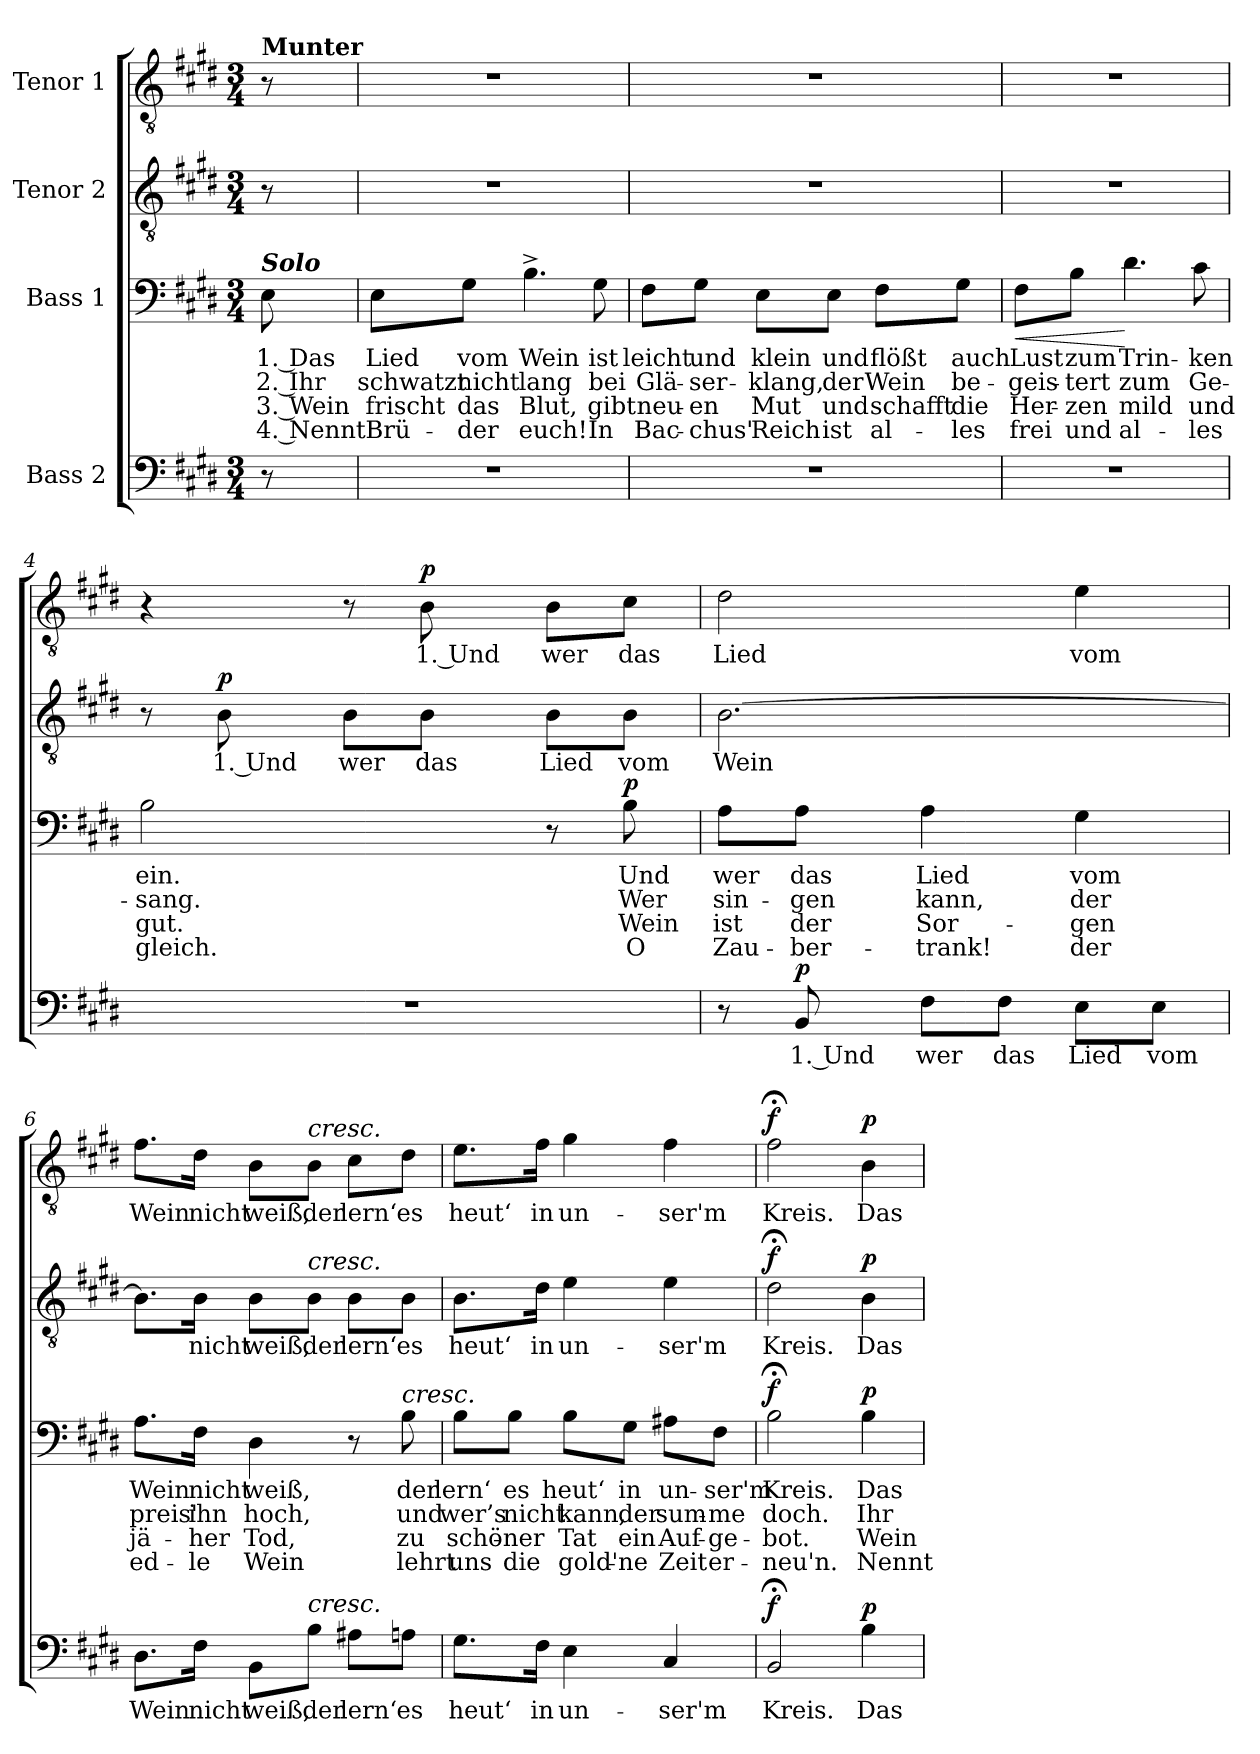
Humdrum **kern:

**kern	**text	**dynam	**kern	**text	**text	**text	**text	**dynam	**kern	**text	**dynam	**kern	**text	**dynam
*part4	*part4	*part4	*part3	*part3	*part3	*part3	*part3	*part3	*part2	*part2	*part2	*part1	*part1	*part1
*staff4	*staff4	*staff4	*staff3	*staff3	*staff3	*staff3	*staff3	*staff3	*staff2	*staff2	*staff2	*staff1	*staff1	*staff1
*I"Bass 2	*	*	*I"Bass 1	*	*	*	*	*	*I"Tenor 2	*	*	*I"Tenor 1	*	*
*clefF4	*	*	*clefF4	*	*	*	*	*	*clefGv2	*	*	*clefGv2	*	*
*k[f#c#g#d#]	*	*	*k[f#c#g#d#]	*	*	*	*	*	*k[f#c#g#d#]	*	*	*k[f#c#g#d#]	*	*
*M3/4	*	*	*M3/4	*	*	*	*	*	*M3/4	*	*	*M3/4	*	*
=	=	=	=	=	=	=	=	=	=	=	=	=	=	=
!	!	!	!	!	!	!	!	!	!	!	!	!LO:TX:a:B:t=Munter	!	!
!	!	!	!LO:TX:a:Bi:t=Solo	!	!	!	!	!	!	!	!	!	!	!
!	!	!	!	!LO:LY:b	!LO:LY:b	!LO:LY:b	!LO:LY:b	!	!	!	!	!	!	!
8r	.	.	8E\	1. Das	2. Ihr	3. Wein	4. Nennt	.	8r	.	.	8r	.	.
=1	=1	=1	=1	=1	=1	=1	=1	=1	=1	=1	=1	=1	=1	=1
!	!	!	!	!LO:LY:b	!LO:LY:b	!LO:LY:b	!LO:LY:b	!	!	!	!	!	!	!
2.r	.	.	8E\L	Lied	schwatzt	frischt	Brü-	.	2.r	.	.	2.r	.	.
!	!	!	!	!LO:LY:b	!LO:LY:b	!LO:LY:b	!LO:LY:b	!	!	!	!	!	!	!
.	.	.	8G#\J	vom	nicht	das	-der	.	.	.	.	.	.	.
!	!	!	!	!LO:LY:b	!LO:LY:b	!LO:LY:b	!LO:LY:b	!	!	!	!	!	!	!
.	.	.	4.B^\	Wein	lang	Blut,	euch!	.	.	.	.	.	.	.
!	!	!	!	!LO:LY:b	!LO:LY:b	!LO:LY:b	!LO:LY:b	!	!	!	!	!	!	!
.	.	.	8G#\	ist	bei	gibt	In	.	.	.	.	.	.	.
=2	=2	=2	=2	=2	=2	=2	=2	=2	=2	=2	=2	=2	=2	=2
!	!	!	!	!LO:LY:b	!LO:LY:b	!LO:LY:b	!LO:LY:b	!	!	!	!	!	!	!
2.r	.	.	8F#\L	leicht	Glä-	neu-	Bac-	.	2.r	.	.	2.r	.	.
!	!	!	!	!LO:LY:b	!LO:LY:b	!LO:LY:b	!LO:LY:b	!	!	!	!	!	!	!
.	.	.	8G#\J	und	-ser-	-en	-chus'	.	.	.	.	.	.	.
!	!	!	!	!LO:LY:b	!LO:LY:b	!LO:LY:b	!LO:LY:b	!	!	!	!	!	!	!
.	.	.	8E\L	klein	-klang,	Mut	Reich	.	.	.	.	.	.	.
!	!	!	!	!LO:LY:b	!LO:LY:b	!LO:LY:b	!LO:LY:b	!	!	!	!	!	!	!
.	.	.	8E\J	und	der	und	ist	.	.	.	.	.	.	.
!	!	!	!	!LO:LY:b	!LO:LY:b	!LO:LY:b	!LO:LY:b	!	!	!	!	!	!	!
.	.	.	8F#\L	flößt	Wein	schafft	al-	.	.	.	.	.	.	.
!	!	!	!	!LO:LY:b	!LO:LY:b	!LO:LY:b	!LO:LY:b	!	!	!	!	!	!	!
.	.	.	8G#\J	auch	be-	die	-les	.	.	.	.	.	.	.
!!LO:LB:g=z
=3	=3	=3	=3	=3	=3	=3	=3	=3	=3	=3	=3	=3	=3	=3
!	!	!	!	!LO:LY:b	!LO:LY:b	!LO:LY:b	!LO:LY:b	!LO:HP:b	!	!	!	!	!	!
2.r	.	.	8F#\L	Lust	-geis-	Her-	frei	<	2.r	.	.	2.r	.	.
!	!	!	!	!LO:LY:b	!LO:LY:b	!LO:LY:b	!LO:LY:b	!	!	!	!	!	!	!
.	.	.	8B\J	zum	-tert	-zen	und	.	.	.	.	.	.	.
!	!	!	!	!LO:LY:b	!LO:LY:b	!LO:LY:b	!LO:LY:b	!	!	!	!	!	!	!
.	.	.	4.d#\	Trin-	zum	mild	al-	[	.	.	.	.	.	.
!	!	!	!	!LO:LY:b	!LO:LY:b	!LO:LY:b	!LO:LY:b	!	!	!	!	!	!	!
.	.	.	8c#\	-ken	Ge-	und	-les	.	.	.	.	.	.	.
=4	=4	=4	=4	=4	=4	=4	=4	=4	=4	=4	=4	=4	=4	=4
!	!	!	!	!LO:LY:b	!LO:LY:b	!LO:LY:b	!LO:LY:b	!	!	!	!	!	!	!
2.r	.	.	2B\	ein.	-sang.	gut.	gleich.	.	8r	.	.	4r	.	.
!	!	!	!	!	!	!	!	!	!	!LO:LY:b	!LO:DY:a	!	!	!
.	.	.	.	.	.	.	.	.	8B\	1. Und	p	.	.	.
!	!	!	!	!	!	!	!	!	!	!LO:LY:b	!	!	!	!
.	.	.	.	.	.	.	.	.	8B\L	wer	.	8r	.	.
!	!	!	!	!	!	!	!	!	!	!LO:LY:b	!	!	!LO:LY:b	!LO:DY:a
.	.	.	.	.	.	.	.	.	8B\J	das	.	8B\	1. Und	p
!	!	!	!	!	!	!	!	!	!	!LO:LY:b	!	!	!LO:LY:b	!
.	.	.	8r	.	.	.	.	.	8B\L	Lied	.	8B\L	wer	.
!	!	!	!	!LO:LY:b	!LO:LY:b	!LO:LY:b	!LO:LY:b	!LO:DY:a	!	!LO:LY:b	!	!	!LO:LY:b	!
.	.	.	8B\	Und	Wer	Wein	O	p	8B\J	vom	.	8c#\J	das	.
=5	=5	=5	=5	=5	=5	=5	=5	=5	=5	=5	=5	=5	=5	=5
!	!	!	!	!LO:LY:b	!LO:LY:b	!LO:LY:b	!LO:LY:b	!	!	!LO:LY:b	!	!	!LO:LY:b	!
8r	.	.	8A\L	wer	sin-	ist	Zau-	.	[2.B\	Wein	.	2d#\	Lied	.
!	!LO:LY:b	!LO:DY:a	!	!LO:LY:b	!LO:LY:b	!LO:LY:b	!LO:LY:b	!	!	!	!	!	!	!
8BB/	1. Und	p	8A\J	das	-gen	der	-ber-	.	.	.	.	.	.	.
!	!LO:LY:b	!	!	!LO:LY:b	!LO:LY:b	!LO:LY:b	!LO:LY:b	!	!	!	!	!	!	!
8F#\L	wer	.	4A\	Lied	kann,	Sor-	-trank!	.	.	.	.	.	.	.
!	!LO:LY:b	!	!	!	!	!	!	!	!	!	!	!	!	!
8F#\J	das	.	.	.	.	.	.	.	.	.	.	.	.	.
!	!LO:LY:b	!	!	!LO:LY:b	!LO:LY:b	!LO:LY:b	!LO:LY:b	!	!	!	!	!	!LO:LY:b	!
8E\L	Lied	.	4G#\	vom	der	-gen	der	.	.	.	.	4e\	vom	.
!	!LO:LY:b	!	!	!	!	!	!	!	!	!	!	!	!	!
8E\J	vom	.	.	.	.	.	.	.	.	.	.	.	.	.
!!LO:LB:g=z
=6	=6	=6	=6	=6	=6	=6	=6	=6	=6	=6	=6	=6	=6	=6
!	!LO:LY:b	!	!	!LO:LY:b	!LO:LY:b	!LO:LY:b	!LO:LY:b	!	!	!	!	!	!LO:LY:b	!
8.D#\L	Wein	.	8.A\L	Wein	preis'	jä-	ed-	.	8.B\L]	.	.	8.f#\L	Wein	.
!	!LO:LY:b	!	!	!LO:LY:b	!LO:LY:b	!LO:LY:b	!LO:LY:b	!	!	!LO:LY:b	!	!	!LO:LY:b	!
16F#\Jk	nicht	.	16F#\Jk	nicht	ihn	-her	-le	.	16B\Jk	nicht	.	16d#\Jk	nicht	.
!	!LO:LY:b	!	!	!LO:LY:b	!LO:LY:b	!LO:LY:b	!LO:LY:b	!	!	!LO:LY:b	!	!	!LO:LY:b	!
8BB\L	weiß,	.	4D#\	weiß,	hoch,	Tod,	Wein	.	8B\L	weiß,	.	8B\L	weiß,	.
!	!	!	!	!	!	!	!	!	!	!	!	!LO:TX:a:i:t=cresc.	!	!
!	!	!	!	!	!	!	!	!	!LO:TX:a:i:t=cresc.	!	!	!	!	!
!LO:TX:a:i:t=cresc.	!	!	!	!	!	!	!	!	!	!	!	!	!	!
!	!LO:LY:b	!	!	!	!	!	!	!	!	!LO:LY:b	!	!	!LO:LY:b	!
8B\J	der	.	.	.	.	.	.	.	8B\J	der	.	8B\J	der	.
!	!LO:LY:b	!	!	!	!	!	!	!	!	!LO:LY:b	!	!	!LO:LY:b	!
8A#X\L	lern‘	.	8r	.	.	.	.	.	8B\L	lern‘	.	8c#\L	lern‘	.
!	!	!	!LO:TX:a:i:t=cresc.	!	!	!	!	!	!	!	!	!	!	!
!	!LO:LY:b	!	!	!LO:LY:b	!LO:LY:b	!LO:LY:b	!LO:LY:b	!	!	!LO:LY:b	!	!	!LO:LY:b	!
8An\J	es	.	8B\	der	und	zu	lehrt	.	8B\J	es	.	8d#\J	es	.
=7	=7	=7	=7	=7	=7	=7	=7	=7	=7	=7	=7	=7	=7	=7
!	!LO:LY:b	!	!	!LO:LY:b	!LO:LY:b	!LO:LY:b	!LO:LY:b	!	!	!LO:LY:b	!	!	!LO:LY:b	!
8.G#\L	heut‘	.	8B\L	lern‘	wer’s	schö-	uns	.	8.B\L	heut‘	.	8.e\L	heut‘	.
!	!	!	!	!LO:LY:b	!LO:LY:b	!LO:LY:b	!LO:LY:b	!	!	!	!	!	!	!
.	.	.	8B\J	es	nicht	-ner	die	.	.	.	.	.	.	.
!	!LO:LY:b	!	!	!	!	!	!	!	!	!LO:LY:b	!	!	!LO:LY:b	!
16F#\Jk	in	.	.	.	.	.	.	.	16d#\Jk	in	.	16f#\Jk	in	.
!	!LO:LY:b	!	!	!LO:LY:b	!LO:LY:b	!LO:LY:b	!LO:LY:b	!	!	!LO:LY:b	!	!	!LO:LY:b	!
4E\	un-	.	8B\L	heut‘	kann,	Tat	gold'-	.	4e\	un-	.	4g#\	un-	.
!	!	!	!	!LO:LY:b	!LO:LY:b	!LO:LY:b	!LO:LY:b	!	!	!	!	!	!	!
.	.	.	8G#\J	in	der	ein	-ne	.	.	.	.	.	.	.
!	!LO:LY:b	!	!	!LO:LY:b	!LO:LY:b	!LO:LY:b	!LO:LY:b	!	!	!LO:LY:b	!	!	!LO:LY:b	!
4C#/	-ser'm	.	8A#X\L	un-	sum-	Auf-	Zeit	.	4e\	-ser'm	.	4f#\	-ser'm	.
!	!	!	!	!LO:LY:b	!LO:LY:b	!LO:LY:b	!LO:LY:b	!	!	!	!	!	!	!
.	.	.	8F#\J	-ser'm	-me	-ge-	er-	.	.	.	.	.	.	.
=8	=8	=8	=8	=8	=8	=8	=8	=8	=8	=8	=8	=8	=8	=8
!	!LO:LY:b	!LO:DY:a	!	!LO:LY:b	!LO:LY:b	!LO:LY:b	!LO:LY:b	!LO:DY:a	!	!LO:LY:b	!LO:DY:a	!	!LO:LY:b	!LO:DY:a
2BB;</	Kreis.	f	2B;<\	Kreis.	doch.	-bot.	-neu'n.	f	2d#;<\	Kreis.	f	2f#;<\	Kreis.	f
!	!LO:LY:b	!LO:DY:a	!	!LO:LY:b	!LO:LY:b	!LO:LY:b	!LO:LY:b	!LO:DY:a	!	!LO:LY:b	!LO:DY:a	!	!LO:LY:b	!LO:DY:a
4B\	Das	p	4B\	Das	Ihr	Wein	Nennt	p	4B\	Das	p	4B\	Das	p
=	=	=	=	=	=	=	=	=	=	=	=	=	=	=
*-	*-	*-	*-	*-	*-	*-	*-	*-	*-	*-	*-	*-	*-	*-
